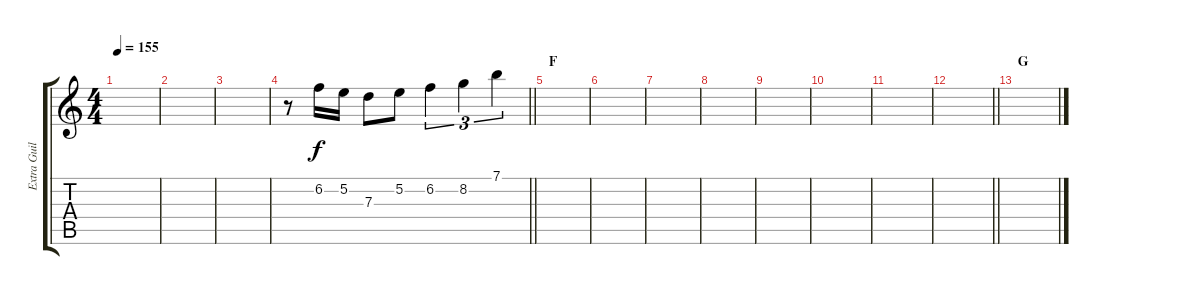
\track ("Extra Guilar 1" "Extra Guil") {instrument distortionguitar}
\staff {score tabs}
\tuning (E4 B3 G3 D3 A2 E2) {hide}
\ts (4 4)
\tempo 155
\clef g2
\ks c
|
|
|
\barLineRight lightlight
r.8 6.2.16 5.2.16 7.3.8 5.2.8 6.2.4{tu (3 2)} 8.2.4{tu (3 2)} 7.1.4{tu (3 2)} |
\section ("" "F")
|
|
|
|
|
|
|
\barLineRight lightlight
|
\section ("" "G")
